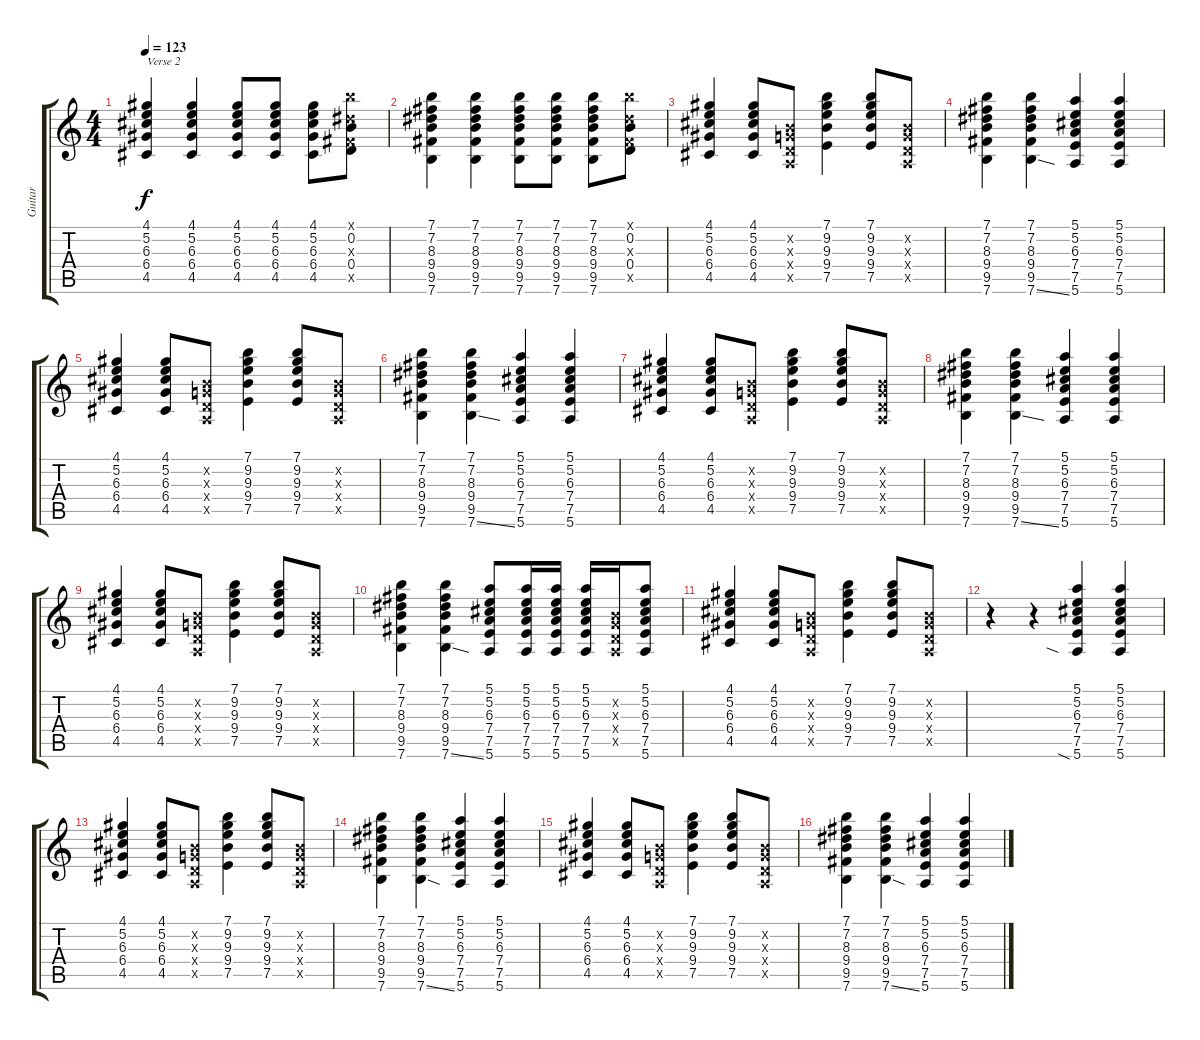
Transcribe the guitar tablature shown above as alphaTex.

\track ("Guitar" "Guitar") {instrument distortionguitar}
\staff {score tabs}
\tuning (E4 B3 G3 D3 A2 E2) {hide}
\ts (4 4)
\tempo 123
\clef g2
\ks c
(4.1 5.2 6.3 6.4 4.5).4{txt "Verse 2" dy f} (4.1 5.2 6.3 6.4 4.5).4 (4.1 5.2 6.3 6.4 4.5).8 (4.1 5.2 6.3 6.4 4.5).8 (4.1 5.2 6.3 6.4 4.5).8 (7.1{x} 0.2 8.3{x} 0.4 9.5{x}).8 |
(7.1 7.2 8.3 9.4 9.5 7.6).4 (7.1 7.2 8.3 9.4 9.5 7.6).4 (7.1 7.2 8.3 9.4 9.5 7.6).8 (7.1 7.2 8.3 9.4 9.5 7.6).8 (7.1 7.2 8.3 9.4 9.5 7.6).8 (7.1{x} 0.2 8.3{x} 0.4 9.5{x}).8 |
(4.1 5.2 6.3 6.4 4.5).4 (4.1 5.2 6.3 6.4 4.5).8 (0.2{x} 0.3{x} 0.4{x} 0.5{x}).8 (7.1 9.2 9.3 9.4 7.5).4 (7.1 9.2 9.3 9.4 7.5).8 (0.2{x} 0.3{x} 0.4{x} 0.5{x}).8 |
(7.1 7.2 8.3 9.4 9.5 7.6).4 (7.1 7.2 8.3 9.4 9.5 7.6{ss}).4 (5.1 5.2 6.3 7.4 7.5 5.6).4 (5.1 5.2 6.3 7.4 7.5 5.6).4 |
(4.1 5.2 6.3 6.4 4.5).4 (4.1 5.2 6.3 6.4 4.5).8 (0.2{x} 0.3{x} 0.4{x} 0.5{x}).8 (7.1 9.2 9.3 9.4 7.5).4 (7.1 9.2 9.3 9.4 7.5).8 (0.2{x} 0.3{x} 0.4{x} 0.5{x}).8 |
(7.1 7.2 8.3 9.4 9.5 7.6).4 (7.1 7.2 8.3 9.4 9.5 7.6{ss}).4 (5.1 5.2 6.3 7.4 7.5 5.6).4 (5.1 5.2 6.3 7.4 7.5 5.6).4 |
(4.1 5.2 6.3 6.4 4.5).4 (4.1 5.2 6.3 6.4 4.5).8 (0.2{x} 0.3{x} 0.4{x} 0.5{x}).8 (7.1 9.2 9.3 9.4 7.5).4 (7.1 9.2 9.3 9.4 7.5).8 (0.2{x} 0.3{x} 0.4{x} 0.5{x}).8 |
(7.1 7.2 8.3 9.4 9.5 7.6).4 (7.1 7.2 8.3 9.4 9.5 7.6{ss}).4 (5.1 5.2 6.3 7.4 7.5 5.6).4 (5.1 5.2 6.3 7.4 7.5 5.6).4 |
(4.1 5.2 6.3 6.4 4.5).4 (4.1 5.2 6.3 6.4 4.5).8 (0.2{x} 0.3{x} 0.4{x} 0.5{x}).8 (7.1 9.2 9.3 9.4 7.5).4 (7.1 9.2 9.3 9.4 7.5).8 (0.2{x} 0.3{x} 0.4{x} 0.5{x}).8 |
(7.1 7.2 8.3 9.4 9.5 7.6).4 (7.1 7.2 8.3 9.4 9.5 7.6{ss}).4 (5.1 5.2 6.3 7.4 7.5 5.6).8 (5.1 5.2 6.3 7.4 7.5 5.6).16 (5.1 5.2 6.3 7.4 7.5 5.6).16 (5.1 5.2 6.3 7.4 7.5 5.6).16 (0.2{x} 0.3{x} 0.4{x} 0.5{x}).16 (5.1 5.2 6.3 7.4 7.5 5.6).8 |
(4.1 5.2 6.3 6.4 4.5).4 (4.1 5.2 6.3 6.4 4.5).8 (0.2{x} 0.3{x} 0.4{x} 0.5{x}).8 (7.1 9.2 9.3 9.4 7.5).4 (7.1 9.2 9.3 9.4 7.5).8 (0.2{x} 0.3{x} 0.4{x} 0.5{x}).8 |
r.4 r.4 (5.1 5.2 6.3 7.4 7.5 5.6{sia}).4 (5.1 5.2 6.3 7.4 7.5 5.6).4 |
(4.1 5.2 6.3 6.4 4.5).4 (4.1 5.2 6.3 6.4 4.5).8 (0.2{x} 0.3{x} 0.4{x} 0.5{x}).8 (7.1 9.2 9.3 9.4 7.5).4 (7.1 9.2 9.3 9.4 7.5).8 (0.2{x} 0.3{x} 0.4{x} 0.5{x}).8 |
(7.1 7.2 8.3 9.4 9.5 7.6).4 (7.1 7.2 8.3 9.4 9.5 7.6{ss}).4 (5.1 5.2 6.3 7.4 7.5 5.6).4 (5.1 5.2 6.3 7.4 7.5 5.6).4 |
(4.1 5.2 6.3 6.4 4.5).4 (4.1 5.2 6.3 6.4 4.5).8 (0.2{x} 0.3{x} 0.4{x} 0.5{x}).8 (7.1 9.2 9.3 9.4 7.5).4 (7.1 9.2 9.3 9.4 7.5).8 (0.2{x} 0.3{x} 0.4{x} 0.5{x}).8 |
(7.1 7.2 8.3 9.4 9.5 7.6).4 (7.1 7.2 8.3 9.4 9.5 7.6{ss}).4 (5.1 5.2 6.3 7.4 7.5 5.6).4 (5.1 5.2 6.3 7.4 7.5 5.6).4
